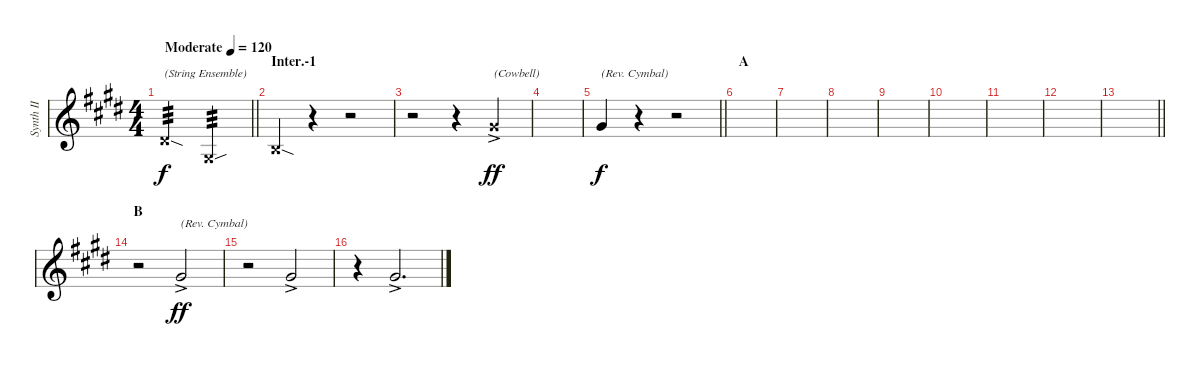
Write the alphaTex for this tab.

\track ("Synth II" "Synth II") {instrument stringensemble2}
\staff {score}
\tuning (E4 B3 G3 D3 A2 E2) {hide}
\ts (4 4)
\tempo (120 "Moderate")
\clef g2
\barLineRight lightlight
\ks e
4.2{sod x}.2{txt "(String Ensemble)" tp 3 dy f instrument stringensemble2} 1.3{sou x}.2{tp 3} |
\section ("" "Inter.-1")
0.2{sod x}.4 r.4 r.2 |
r.2 r.4 4.1{ac x}.4{txt "(Cowbell)" dy ff instrument agogo} |
|
\barLineRight lightlight
4.1.4{txt "(Rev. Cymbal)" dy f instrument reversecymbal} r.4 r.2 |
\section ("" "A")
|
|
|
|
|
|
|
\barLineRight lightlight
|
\section ("" "B")
r.2 4.1{ac}.2{txt "(Rev. Cymbal)" dy ff} |
r.2 4.1{ac}.2 |
r.4 4.1{ac}.2{d}
